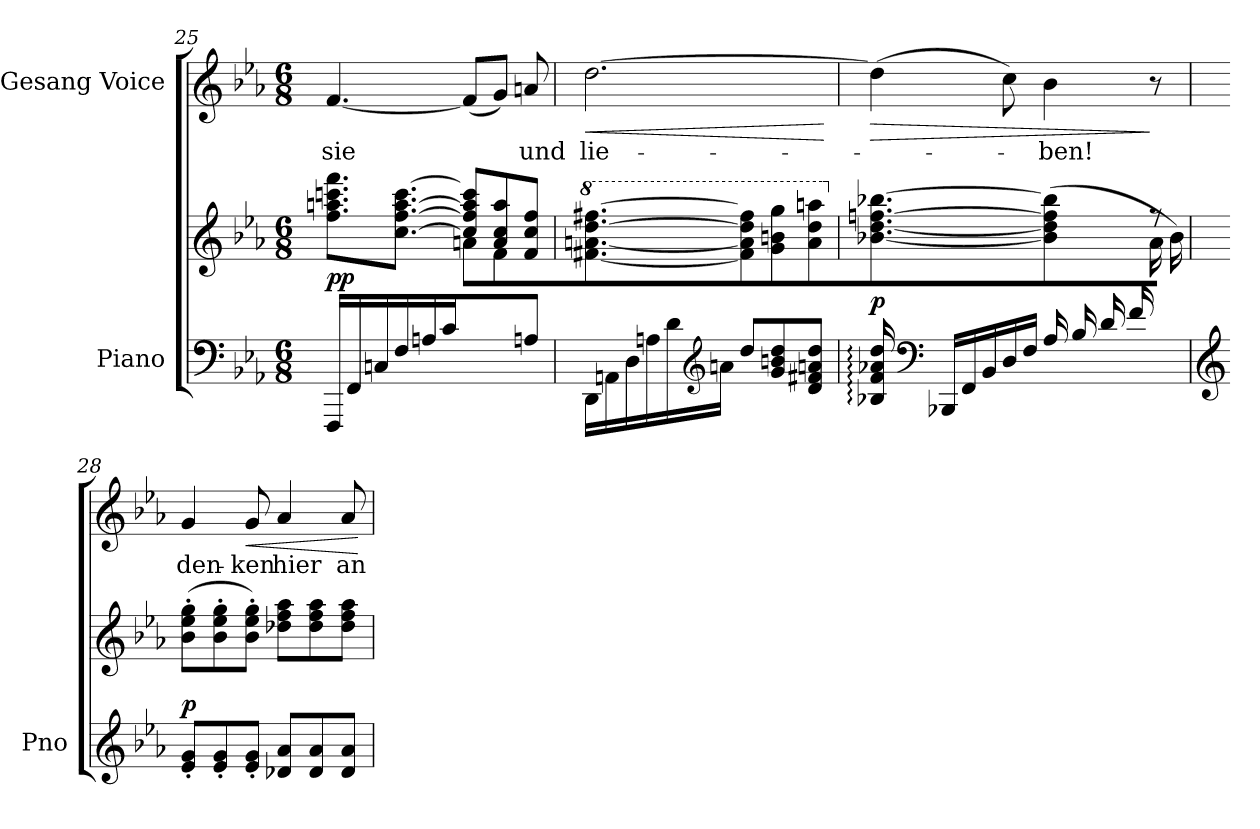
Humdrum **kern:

**kern	**kern	**dynam	**kern	**text	**dynam
*part2	*part2	*part2	*part1	*part1	*part1
*staff3	*staff2	*staff2/3	*staff1	*staff1	*staff1
*I"Piano	*	*	*I"Gesang Voice	*	*
*I'Pno	*	*	*	*	*
*clefF4	*clefG2	*	*clefG2	*	*
*k[b-e-a-]	*k[b-e-a-]	*	*k[b-e-a-]	*	*
*M6/8	*M6/8	*	*M6/8	*	*
=25	=25	=25	=25	=25	=25
*	*^	*	*	*	*
!	!	!	!LO:DY:a=2	!	!LO:LY:b	!
16FFF/LL	8.ff\ 8.aan\ 8.cccn\ 8.fff\L	4.ryy	pp	[4.f/	sie	.
16FF/	.	.	.	.	.	.
16Cn/	.	.	.	.	.	.
16F/	[>8.cc\ [8.ff\ [8.aa\ [8.ccc\J	.	.	.	.	.
16An/	.	.	.	.	.	.
16c/JJ	.	.	.	.	.	.
4ryy	8cc/] 8ff/] 8aa/] 8ccc/]L	8an\L	.	(8f/L]	.	.
.	8a/ 8cc/ 8aa/	8f\	.	8g/J)	.	.
!	!	!	!	!	!LO:LY:b	!
8An/J	8f/ 8cc/ 8ff/J	8ryy	.	8an/	und	.
*	*v	*v	*	*	*	*
!!LO:LB:g=z
=26	=26	=26	=26	=26	=26
*	*8va	*	*	*	*
*	*^	*	*	*	*
!	!LO:TX:b:i:t=cresc.	!	!	!	!	!
!	!	!	!	!	!LO:LY:b	!LO:HP:b
*	*v	*v	*	*	*	*
16DD\LL	[4.ff#X\ [4.aan\ [4.ddd\ [4.fff#X\	.	[2.dd\	lie-	<
16AAn\	.	.	.	.	.
16D\	.	.	.	.	.
16An\	.	.	.	.	.
16d\	.	.	.	.	.
*clefG2	*	*	*	*	*
16an\JJ	.	.	.	.	.
8dd/L	8ff#\] 8aa\] 8ddd\] 8fff#\]L	.	.	.	.
8g/ 8bn/ 8dd/	8gg\ 8bbn\ 8ggg\	.	.	.	.
8d/ 8f#X/ 8an/ 8dd/J	8aa\ 8ddd\ 8aaanj\J	.	.	.	.
.	.	.	.	.	[
=27	=27	=27	=27	=27	=27
*	*X8va	*	*	*	*
*	*^	*	*	*	*
!	!	!	!LO:DY:a=2	!	!	!LO:HP:b
16B-X/: 16f/: 16a-X/: 16dd/:	[4.b-X\ [4.dd\ [4.ffn\ [4.bb-X\	8ryy	p	(4dd\]	.	>
*clefF4	*	*	*	*	*	*
16BBB-X/LL	.	.	.	.	.	.
*	*v	*v	*	*	*	*
16FF/	.	.	.	.	.
16BB-/	.	.	.	.	.
16D/	.	.	8cc\)	.	.
16F/JJ	.	.	.	.	.
!	!	!	!	!LO:LY:b	!
16A-/LL	(4b-\] 4dd\] 4ff\] 4bb-\]	.	4b-\	-ben!	.
16B-/	.	.	.	.	.
16d/	.	.	.	.	.
16f/	.	.	.	.	.
*	*^	*	*	*	*
8ryy	8r	16a-\	.	8r	.	]
.	.	16b-\JJ)	.	.	.	.
*	*v	*v	*	*	*	*
=28	=28	=28	=28	=28	=28
*clefG2	*	*	*	*	*
*	*^	*	*	*	*
!	!	!	!LO:DY:a=2	!	!LO:LY:b	!
*	*v	*v	*	*	*	*
8e-/' 8g/'L	(8b-\' 8ee-\' 8gg\'L	p	4g/	den-	.
8e-/' 8g/'	8b-\' 8ee-\' 8gg\'	.	.	.	.
!	!	!	!	!LO:LY:b	!LO:HP:b
8e-/' 8g/'J	8b-\' 8ee-\' 8gg\'J)	.	8g/	-ken	<
!	!	!	!	!LO:LY:b	!
8d-X/ 8a-/L	8dd-X\ 8ff\ 8aa-\L	.	4a-/	hier	.
8d-/ 8a-/	8dd-\ 8ff\ 8aa-\	.	.	.	.
!	!	!	!	!LO:LY:b	!
8d-/ 8a-/J	8dd-\ 8ff\ 8aa-\J	.	8a-/	an	.
.	.	.	.	.	[
=	=	=	=	=	=
*-	*-	*-	*-	*-	*-
